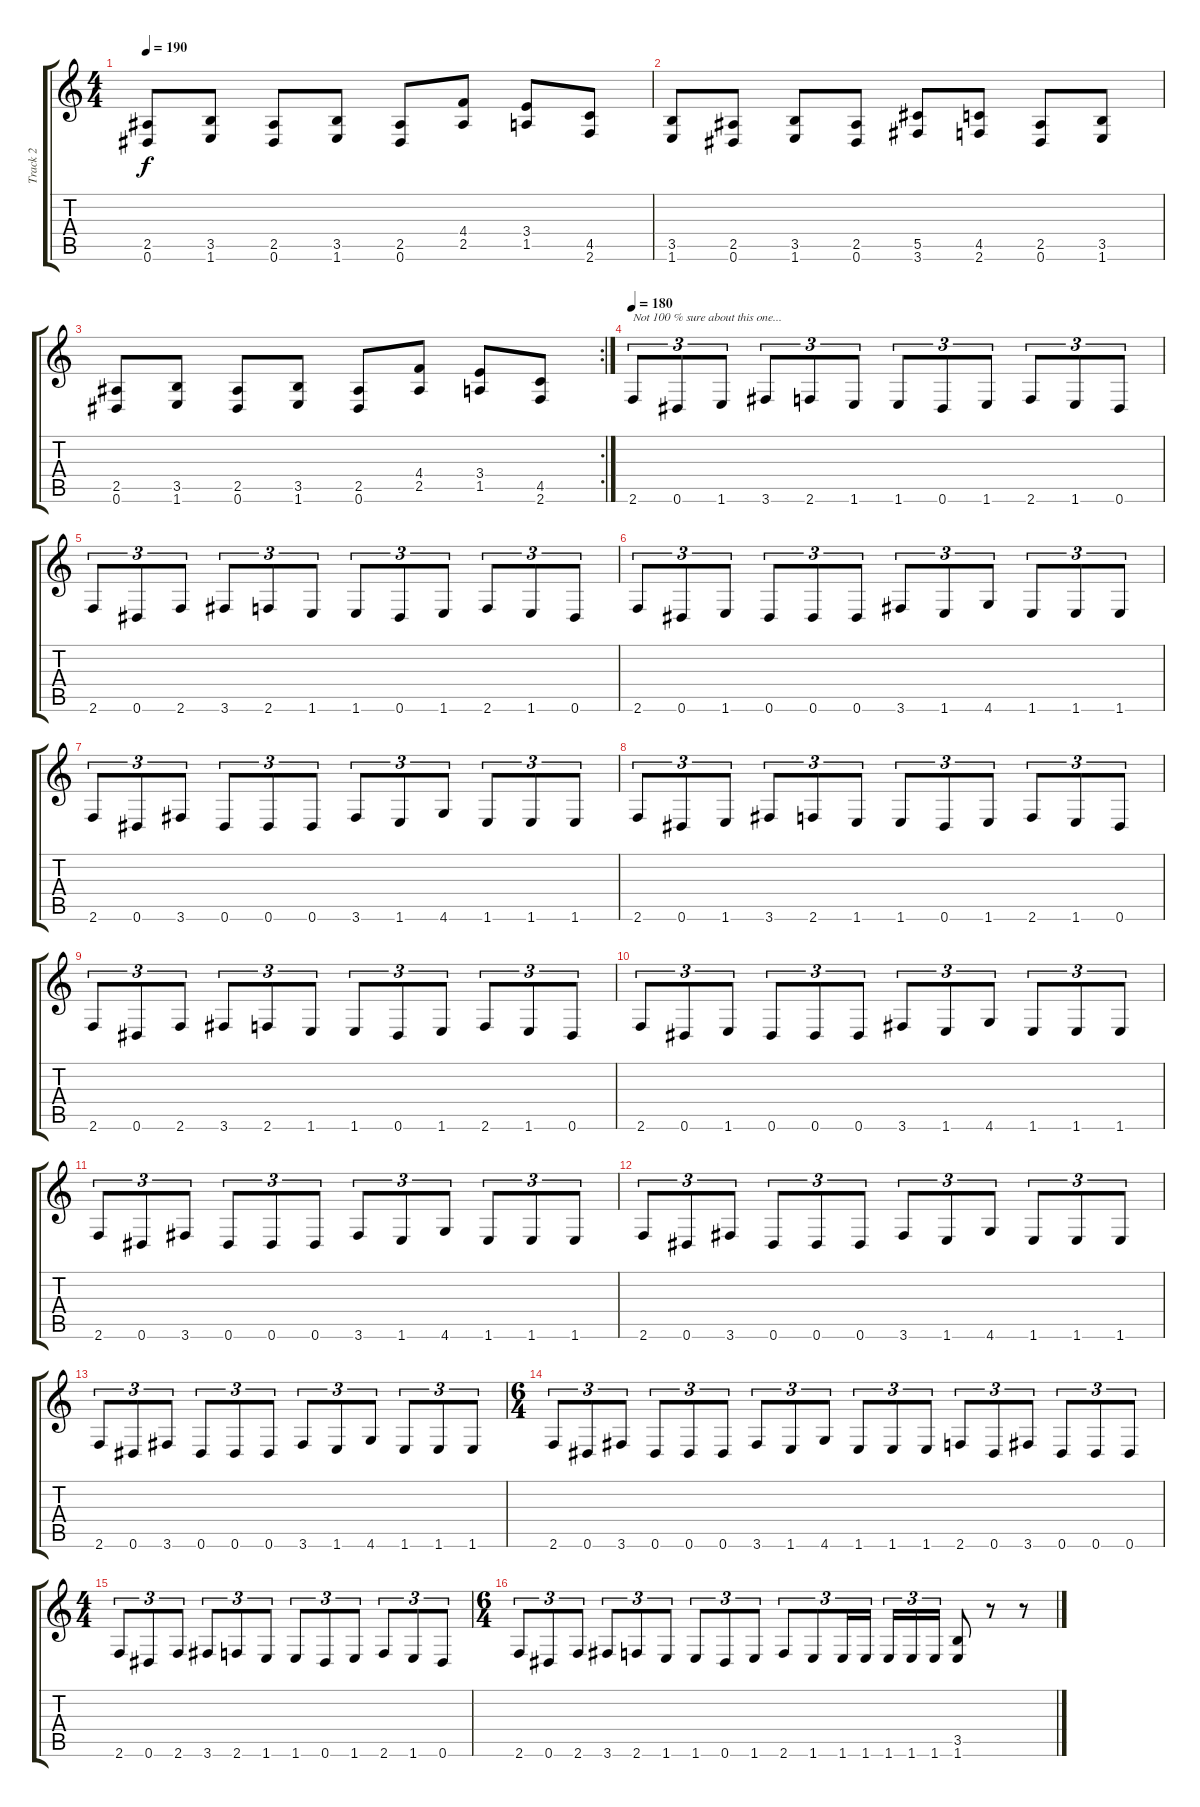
\track ("Track 2" "Track 2") {instrument distortionguitar}
\staff {score tabs}
\tuning (Eb4 Bb3 Gb3 Db3 Ab2 Eb2) {hide}
\ts (4 4)
\tempo 190
\clef g2
\ks c
(2.5 0.6).8{dy f} (3.5 1.6).8 (2.5 0.6).8 (3.5 1.6).8 (2.5 0.6).8 (4.4 2.5).8 (3.4 1.5).8 (4.5 2.6).8 |
(3.5 1.6).8 (2.5 0.6).8 (3.5 1.6).8 (2.5 0.6).8 (5.5 3.6).8 (4.5 2.6).8 (2.5 0.6).8 (3.5 1.6).8 |
\rc 2
(2.5 0.6).8 (3.5 1.6).8 (2.5 0.6).8 (3.5 1.6).8 (2.5 0.6).8 (4.4 2.5).8 (3.4 1.5).8 (4.5 2.6).8 |
\tempo 180
2.6.8{tu (3 2) txt "Not 100 % sure about this one..."} 0.6.8{tu (3 2)} 1.6.8{tu (3 2)} 3.6.8{tu (3 2)} 2.6.8{tu (3 2)} 1.6.8{tu (3 2)} 1.6.8{tu (3 2)} 0.6.8{tu (3 2)} 1.6.8{tu (3 2)} 2.6.8{tu (3 2)} 1.6.8{tu (3 2)} 0.6.8{tu (3 2)} |
2.6.8{tu (3 2)} 0.6.8{tu (3 2)} 2.6.8{tu (3 2)} 3.6.8{tu (3 2)} 2.6.8{tu (3 2)} 1.6.8{tu (3 2)} 1.6.8{tu (3 2)} 0.6.8{tu (3 2)} 1.6.8{tu (3 2)} 2.6.8{tu (3 2)} 1.6.8{tu (3 2)} 0.6.8{tu (3 2)} |
2.6.8{tu (3 2)} 0.6.8{tu (3 2)} 1.6.8{tu (3 2)} 0.6.8{tu (3 2)} 0.6.8{tu (3 2)} 0.6.8{tu (3 2)} 3.6.8{tu (3 2)} 1.6.8{tu (3 2)} 4.6.8{tu (3 2)} 1.6.8{tu (3 2)} 1.6.8{tu (3 2)} 1.6.8{tu (3 2)} |
2.6.8{tu (3 2)} 0.6.8{tu (3 2)} 3.6.8{tu (3 2)} 0.6.8{tu (3 2)} 0.6.8{tu (3 2)} 0.6.8{tu (3 2)} 3.6.8{tu (3 2)} 1.6.8{tu (3 2)} 4.6.8{tu (3 2)} 1.6.8{tu (3 2)} 1.6.8{tu (3 2)} 1.6.8{tu (3 2)} |
2.6.8{tu (3 2)} 0.6.8{tu (3 2)} 1.6.8{tu (3 2)} 3.6.8{tu (3 2)} 2.6.8{tu (3 2)} 1.6.8{tu (3 2)} 1.6.8{tu (3 2)} 0.6.8{tu (3 2)} 1.6.8{tu (3 2)} 2.6.8{tu (3 2)} 1.6.8{tu (3 2)} 0.6.8{tu (3 2)} |
2.6.8{tu (3 2)} 0.6.8{tu (3 2)} 2.6.8{tu (3 2)} 3.6.8{tu (3 2)} 2.6.8{tu (3 2)} 1.6.8{tu (3 2)} 1.6.8{tu (3 2)} 0.6.8{tu (3 2)} 1.6.8{tu (3 2)} 2.6.8{tu (3 2)} 1.6.8{tu (3 2)} 0.6.8{tu (3 2)} |
2.6.8{tu (3 2)} 0.6.8{tu (3 2)} 1.6.8{tu (3 2)} 0.6.8{tu (3 2)} 0.6.8{tu (3 2)} 0.6.8{tu (3 2)} 3.6.8{tu (3 2)} 1.6.8{tu (3 2)} 4.6.8{tu (3 2)} 1.6.8{tu (3 2)} 1.6.8{tu (3 2)} 1.6.8{tu (3 2)} |
2.6.8{tu (3 2)} 0.6.8{tu (3 2)} 3.6.8{tu (3 2)} 0.6.8{tu (3 2)} 0.6.8{tu (3 2)} 0.6.8{tu (3 2)} 3.6.8{tu (3 2)} 1.6.8{tu (3 2)} 4.6.8{tu (3 2)} 1.6.8{tu (3 2)} 1.6.8{tu (3 2)} 1.6.8{tu (3 2)} |
2.6.8{tu (3 2)} 0.6.8{tu (3 2)} 3.6.8{tu (3 2)} 0.6.8{tu (3 2)} 0.6.8{tu (3 2)} 0.6.8{tu (3 2)} 3.6.8{tu (3 2)} 1.6.8{tu (3 2)} 4.6.8{tu (3 2)} 1.6.8{tu (3 2)} 1.6.8{tu (3 2)} 1.6.8{tu (3 2)} |
2.6.8{tu (3 2)} 0.6.8{tu (3 2)} 3.6.8{tu (3 2)} 0.6.8{tu (3 2)} 0.6.8{tu (3 2)} 0.6.8{tu (3 2)} 3.6.8{tu (3 2)} 1.6.8{tu (3 2)} 4.6.8{tu (3 2)} 1.6.8{tu (3 2)} 1.6.8{tu (3 2)} 1.6.8{tu (3 2)} |
\ts (6 4)
2.6.8{tu (3 2)} 0.6.8{tu (3 2)} 3.6.8{tu (3 2)} 0.6.8{tu (3 2)} 0.6.8{tu (3 2)} 0.6.8{tu (3 2)} 3.6.8{tu (3 2)} 1.6.8{tu (3 2)} 4.6.8{tu (3 2)} 1.6.8{tu (3 2)} 1.6.8{tu (3 2)} 1.6.8{tu (3 2)} 2.6.8{tu (3 2)} 0.6.8{tu (3 2)} 3.6.8{tu (3 2)} 0.6.8{tu (3 2)} 0.6.8{tu (3 2)} 0.6.8{tu (3 2)} |
\ts (4 4)
2.6.8{tu (3 2)} 0.6.8{tu (3 2)} 2.6.8{tu (3 2)} 3.6.8{tu (3 2)} 2.6.8{tu (3 2)} 1.6.8{tu (3 2)} 1.6.8{tu (3 2)} 0.6.8{tu (3 2)} 1.6.8{tu (3 2)} 2.6.8{tu (3 2)} 1.6.8{tu (3 2)} 0.6.8{tu (3 2)} |
\ts (6 4)
2.6.8{tu (3 2)} 0.6.8{tu (3 2)} 2.6.8{tu (3 2)} 3.6.8{tu (3 2)} 2.6.8{tu (3 2)} 1.6.8{tu (3 2)} 1.6.8{tu (3 2)} 0.6.8{tu (3 2)} 1.6.8{tu (3 2)} 2.6.8{tu (3 2)} 1.6.8{tu (3 2)} 1.6.16{tu (3 2)} 1.6.16{tu (3 2)} 1.6.16{tu (3 2)} 1.6.16{tu (3 2)} 1.6.16{tu (3 2)} (3.5 1.6).8 r.8 r.8
